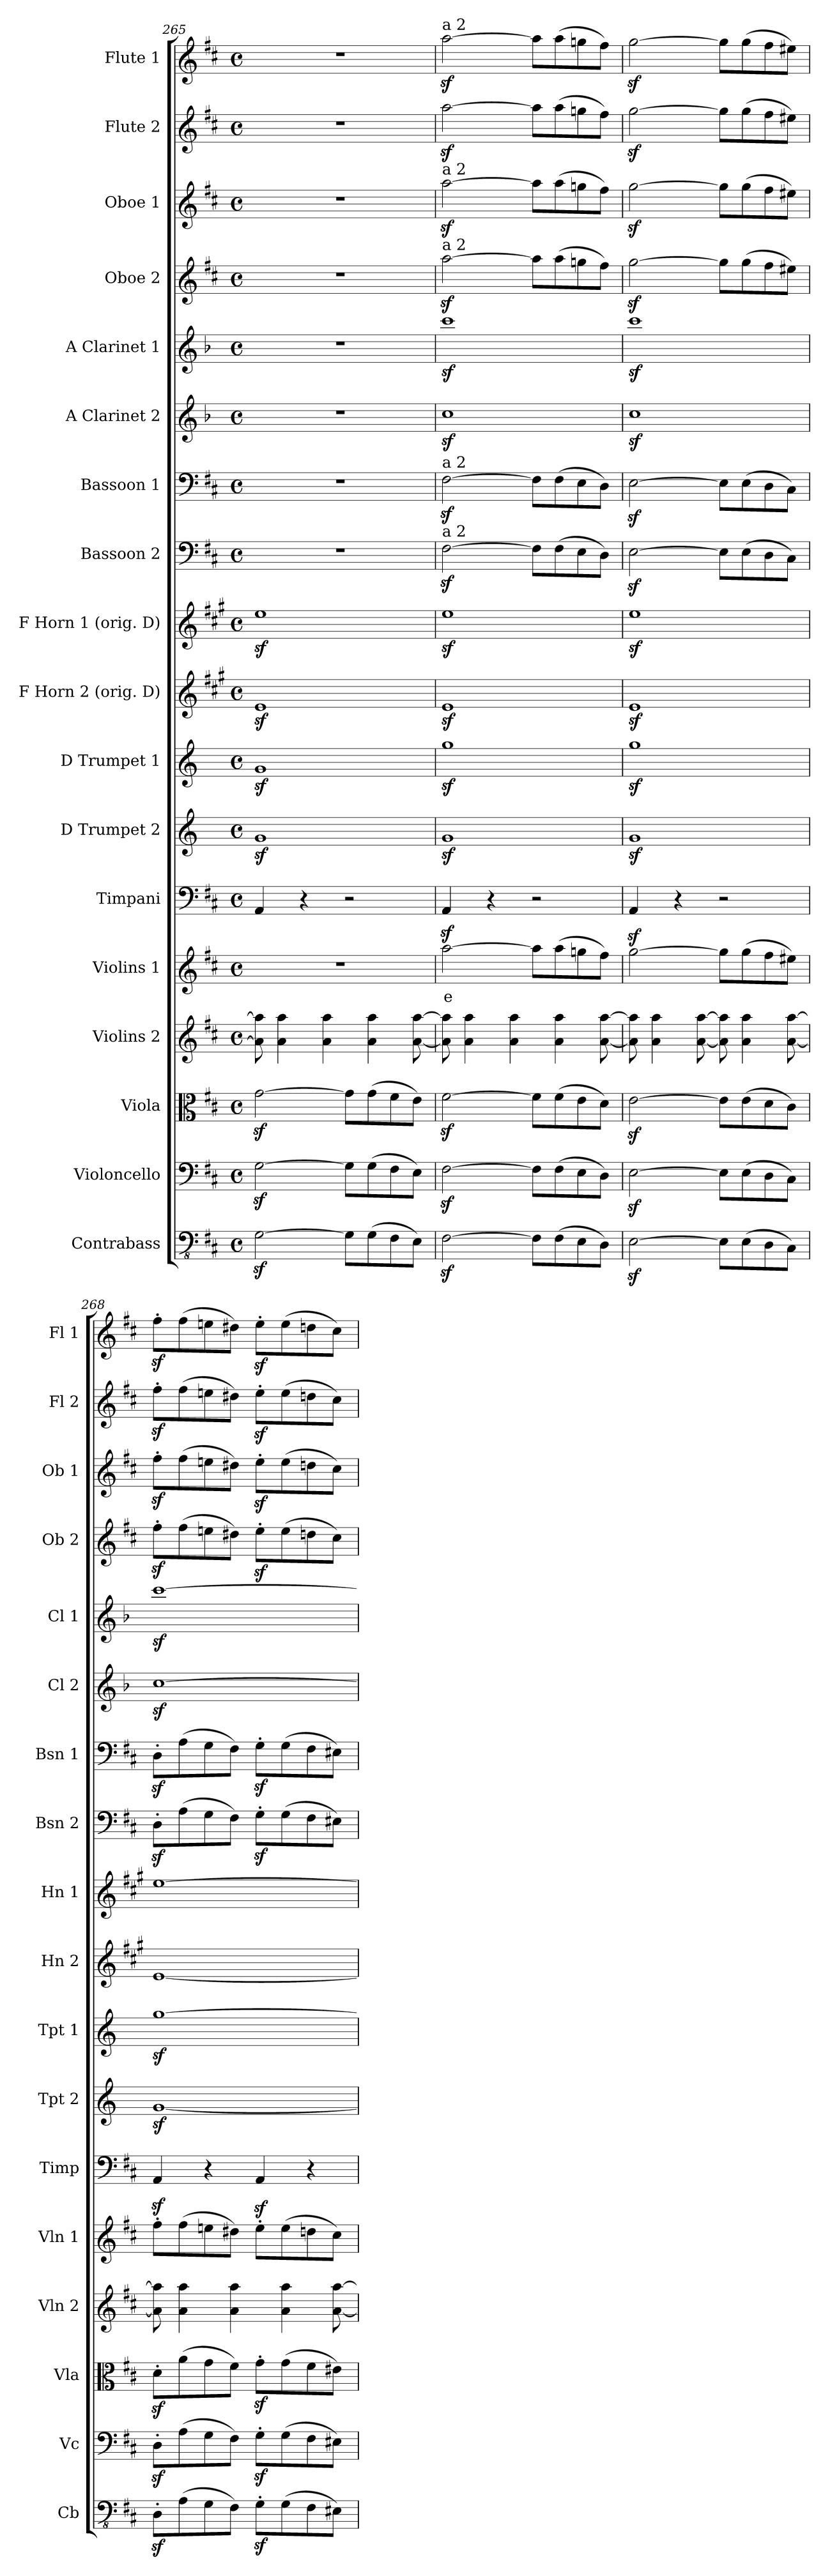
**kern	**kern	**kern	**kern	**kern	**text	**kern	**kern	**kern	**kern	**kern	**kern	**kern	**kern	**kern	**kern	**kern	**kern	**kern
*part18	*part17	*part16	*part15	*part14	*part14	*part13	*part12	*part11	*part10	*part9	*part8	*part7	*part6	*part5	*part4	*part3	*part2	*part1
*staff18	*staff17	*staff16	*staff15	*staff14	*staff14	*staff13	*staff12	*staff11	*staff10	*staff9	*staff8	*staff7	*staff6	*staff5	*staff4	*staff3	*staff2	*staff1
*I"Contrabass	*I"Violoncello	*I"Viola	*I"Violins 2	*I"Violins 1	*	*I"Timpani	*I"D Trumpet 2	*I"D Trumpet 1	*I"F Horn 2 (orig.  D)	*I"F Horn 1 (orig.  D)	*I"Bassoon 2	*I"Bassoon 1	*I"A Clarinet 2	*I"A Clarinet 1	*I"Oboe 2	*I"Oboe 1	*I"Flute 2	*I"Flute 1
*I'Cb	*I'Vc	*I'Vla	*I'Vln 2	*I'Vln 1	*	*I'Timp	*I'Tpt 2	*I'Tpt 1	*I'Hn 2	*I'Hn 1	*I'Bsn 2	*I'Bsn 1	*I'Cl 2	*I'Cl 1	*I'Ob 2	*I'Ob 1	*I'Fl 2	*I'Fl 1
*clefFv4	*clefF4	*clefC3	*clefG2	*clefG2	*	*clefF4	*clefG2	*clefG2	*clefG2	*clefG2	*clefF4	*clefF4	*clefG2	*clefG2	*clefG2	*clefG2	*clefG2	*clefG2
*	*	*	*	*	*	*	*ITrd-1c-2	*ITrd-1c-2	*ITrd4c7	*ITrd4c7	*	*	*ITrd2c3	*ITrd2c3	*	*	*	*
*k[f#c#]	*k[f#c#]	*k[f#c#]	*k[f#c#]	*k[f#c#]	*	*k[f#c#]	*k[f#c#]	*k[f#c#]	*k[f#c#]	*k[f#c#]	*k[f#c#]	*k[f#c#]	*k[f#c#]	*k[f#c#]	*k[f#c#]	*k[f#c#]	*k[f#c#]	*k[f#c#]
*M4/4	*M4/4	*M4/4	*M4/4	*M4/4	*	*M4/4	*M4/4	*M4/4	*M4/4	*M4/4	*M4/4	*M4/4	*M4/4	*M4/4	*M4/4	*M4/4	*M4/4	*M4/4
*met(c)	*met(c)	*met(c)	*met(c)	*met(c)	*	*met(c)	*met(c)	*met(c)	*met(c)	*met(c)	*met(c)	*met(c)	*met(c)	*met(c)	*met(c)	*met(c)	*met(c)	*met(c)
=265	=265	=265	=265	=265	=265	=265	=265	=265	=265	=265	=265	=265	=265	=265	=265	=265	=265	=265
[2GGz<\	[2Gz<\	[2gz<\	8a\] 8aa\]	1r	.	4AA/	1az<	1az<	1Az<	1az<	1r	1r	1r	1r	1r	1r	1r	1r
.	.	.	4a\ 4aa\	.	.	.	.	.	.	.	.	.	.	.	.	.	.	.
.	.	.	.	.	.	4r	.	.	.	.	.	.	.	.	.	.	.	.
.	.	.	4a\ 4aa\	.	.	.	.	.	.	.	.	.	.	.	.	.	.	.
8GG\L]	8G\L]	8g\L]	.	.	.	2r	.	.	.	.	.	.	.	.	.	.	.	.
(>8GG\	(>8G\	(>8g\	4a\ 4aa\	.	.	.	.	.	.	.	.	.	.	.	.	.	.	.
8FF#\	8F#\	8f#\	.	.	.	.	.	.	.	.	.	.	.	.	.	.	.	.
8EE\J)	8E\J)	8e\J)	[8a\ [8aa\	.	.	.	.	.	.	.	.	.	.	.	.	.	.	.
=266	=266	=266	=266	=266	=266	=266	=266	=266	=266	=266	=266	=266	=266	=266	=266	=266	=266	=266
!	!	!	!	!	!	!	!	!	!	!	!	!	!	!	!	!	!	!LO:TX:a:t=a 2
!	!	!	!	!	!	!	!	!	!	!	!	!	!	!	!	!LO:TX:a:t=a 2	!	!
!	!	!	!	!	!	!	!	!	!	!	!	!	!	!	!LO:TX:a:t=a 2	!	!	!
!	!	!	!	!	!	!	!	!	!	!	!	!LO:TX:a:t=a 2	!	!	!	!	!	!
!	!	!	!	!	!	!	!	!	!	!	!LO:TX:a:t=a 2	!	!	!	!	!	!	!
!	!	!	!	!	!LO:LY:b:color=#FF0000	!	!	!	!	!	!	!	!	!	!	!	!	!
[2FF#z<\	[2F#z<\	[2f#z<\	8a\] 8aa\]	[2aaz<\	e	4AA/	1az<	1aaz<	1Az<	1az<	[2F#z<\	[2F#z<\	1az<	1aaz<	[2aaz<\	[2aaz<\	[2aaz<\	[2aaz<\
.	.	.	4a\ 4aa\	.	.	.	.	.	.	.	.	.	.	.	.	.	.	.
.	.	.	.	.	.	4r	.	.	.	.	.	.	.	.	.	.	.	.
.	.	.	4a\ 4aa\	.	.	.	.	.	.	.	.	.	.	.	.	.	.	.
8FF#\L]	8F#\L]	8f#\L]	.	8aa\L]	.	2r	.	.	.	.	8F#\L]	8F#\L]	.	.	8aa\L]	8aa\L]	8aa\L]	8aa\L]
(>8FF#\	(>8F#\	(>8f#\	4a\ 4aa\	(>8aa\	.	.	.	.	.	.	(>8F#\	(>8F#\	.	.	(>8aa\	(>8aa\	(>8aa\	(>8aa\
8EE\	8E\	8e\	.	8ggn\	.	.	.	.	.	.	8E\	8E\	.	.	8ggn\	8ggn\	8ggn\	8ggn\
8DD\J)	8D\J)	8d\J)	[8a\ [8aa\	8ff#\J)	.	.	.	.	.	.	8D\J)	8D\J)	.	.	8ff#\J)	8ff#\J)	8ff#\J)	8ff#\J)
=267	=267	=267	=267	=267	=267	=267	=267	=267	=267	=267	=267	=267	=267	=267	=267	=267	=267	=267
[2EEz<\	[2Ez<\	[2ez<\	8a\] 8aa\]	[2ggz<\	.	4AA/	1az<	1aaz<	1Az<	1az<	[2Ez<\	[2Ez<\	1az<	1aaz<	[2ggz<\	[2ggz<\	[2ggz<\	[2ggz<\
.	.	.	4a\ 4aa\	.	.	.	.	.	.	.	.	.	.	.	.	.	.	.
.	.	.	.	.	.	4r	.	.	.	.	.	.	.	.	.	.	.	.
.	.	.	[8a\ [8aa\	.	.	.	.	.	.	.	.	.	.	.	.	.	.	.
8EE\L]	8E\L]	8e\L]	8a\] 8aa\]	8gg\L]	.	2r	.	.	.	.	8E\L]	8E\L]	.	.	8gg\L]	8gg\L]	8gg\L]	8gg\L]
(>8EE\	(>8E\	(>8e\	4a\ 4aa\	(>8gg\	.	.	.	.	.	.	(>8E\	(>8E\	.	.	(>8gg\	(>8gg\	(>8gg\	(>8gg\
8DD\	8D\	8d\	.	8ff#\	.	.	.	.	.	.	8D\	8D\	.	.	8ff#\	8ff#\	8ff#\	8ff#\
8CC#\J)	8C#\J)	8c#\J)	[8a\ [8aa\	8ee#X\J)	.	.	.	.	.	.	8C#\J)	8C#\J)	.	.	8ee#X\J)	8ee#X\J)	8ee#X\J)	8ee#X\J)
!!LO:PB:g=z
=268	=268	=268	=268	=268	=268	=268	=268	=268	=268	=268	=268	=268	=268	=268	=268	=268	=268	=268
8DDz<'\L	8Dz<'\L	8dz<'\L	8a\] 8aa\]	8ff#z<'\L	.	4AA/	[1az<	[1aaz<	[1A	[1a	8Dz<'\L	8Dz<'\L	[1az<	[1aaz<	8ff#z<'\L	8ff#z<'\L	8ff#z<'\L	8ff#z<'\L
(>8AA\	(>8A\	(>8a\	4a\ 4aa\	(>8ff#\	.	.	.	.	.	.	(>8A\	(>8A\	.	.	(>8ff#\	(>8ff#\	(>8ff#\	(>8ff#\
8GG\	8G\	8g\	.	8een\	.	4r	.	.	.	.	8G\	8G\	.	.	8een\	8een\	8een\	8een\
8FF#\J)	8F#\J)	8f#\J)	4a\ 4aa\	8dd#X\J)	.	.	.	.	.	.	8F#\J)	8F#\J)	.	.	8dd#X\J)	8dd#X\J)	8dd#X\J)	8dd#X\J)
8GGz<'\L	8Gz<'\L	8gz<'\L	.	8eez<'\L	.	4AA/	.	.	.	.	8Gz<'\L	8Gz<'\L	.	.	8eez<'\L	8eez<'\L	8eez<'\L	8eez<'\L
(>8GG\	(>8G\	(>8g\	4a\ 4aa\	(>8ee\	.	.	.	.	.	.	(>8G\	(>8G\	.	.	(>8ee\	(>8ee\	(>8ee\	(>8ee\
8FF#\	8F#\	8f#\	.	8ddn\	.	4r	.	.	.	.	8F#\	8F#\	.	.	8ddn\	8ddn\	8ddn\	8ddn\
8EE#X\J)	8E#X\J)	8e#X\J)	[8a\ [8aa\	8cc#\J)	.	.	.	.	.	.	8E#X\J)	8E#X\J)	.	.	8cc#\J)	8cc#\J)	8cc#\J)	8cc#\J)
=	=	=	=	=	=	=	=	=	=	=	=	=	=	=	=	=	=	=
*-	*-	*-	*-	*-	*-	*-	*-	*-	*-	*-	*-	*-	*-	*-	*-	*-	*-	*-
